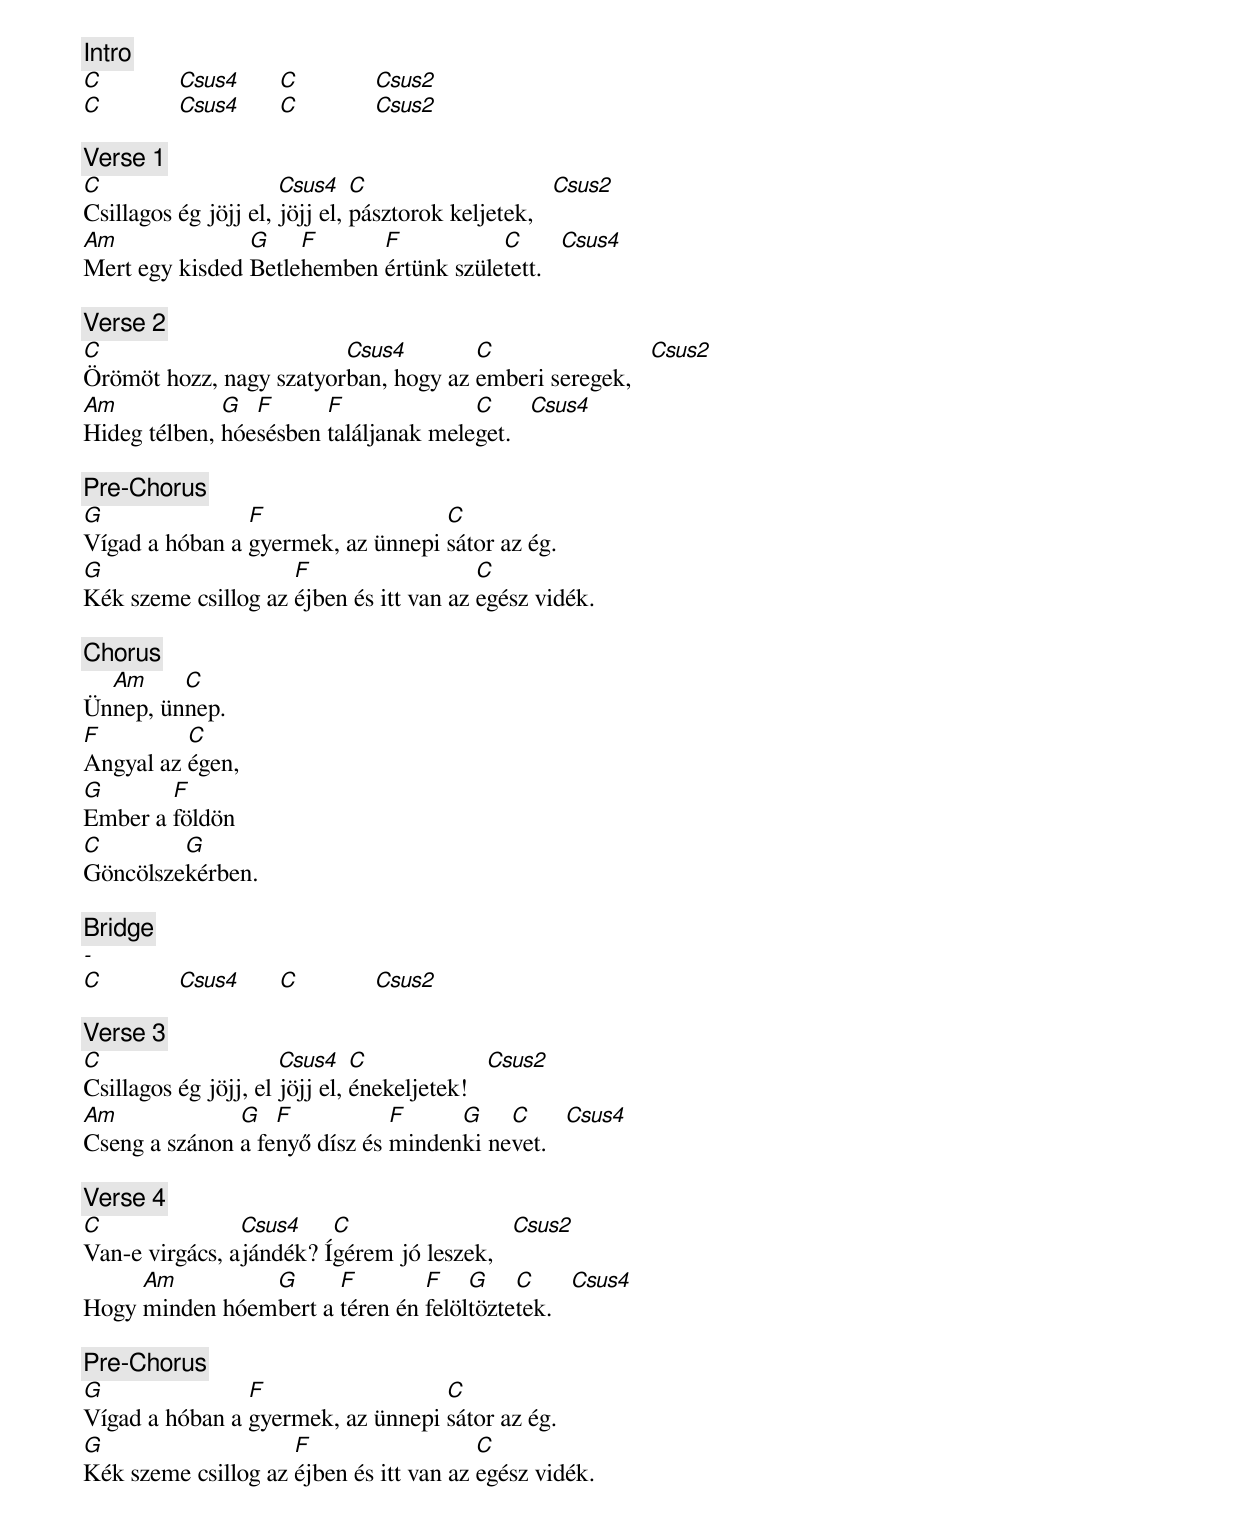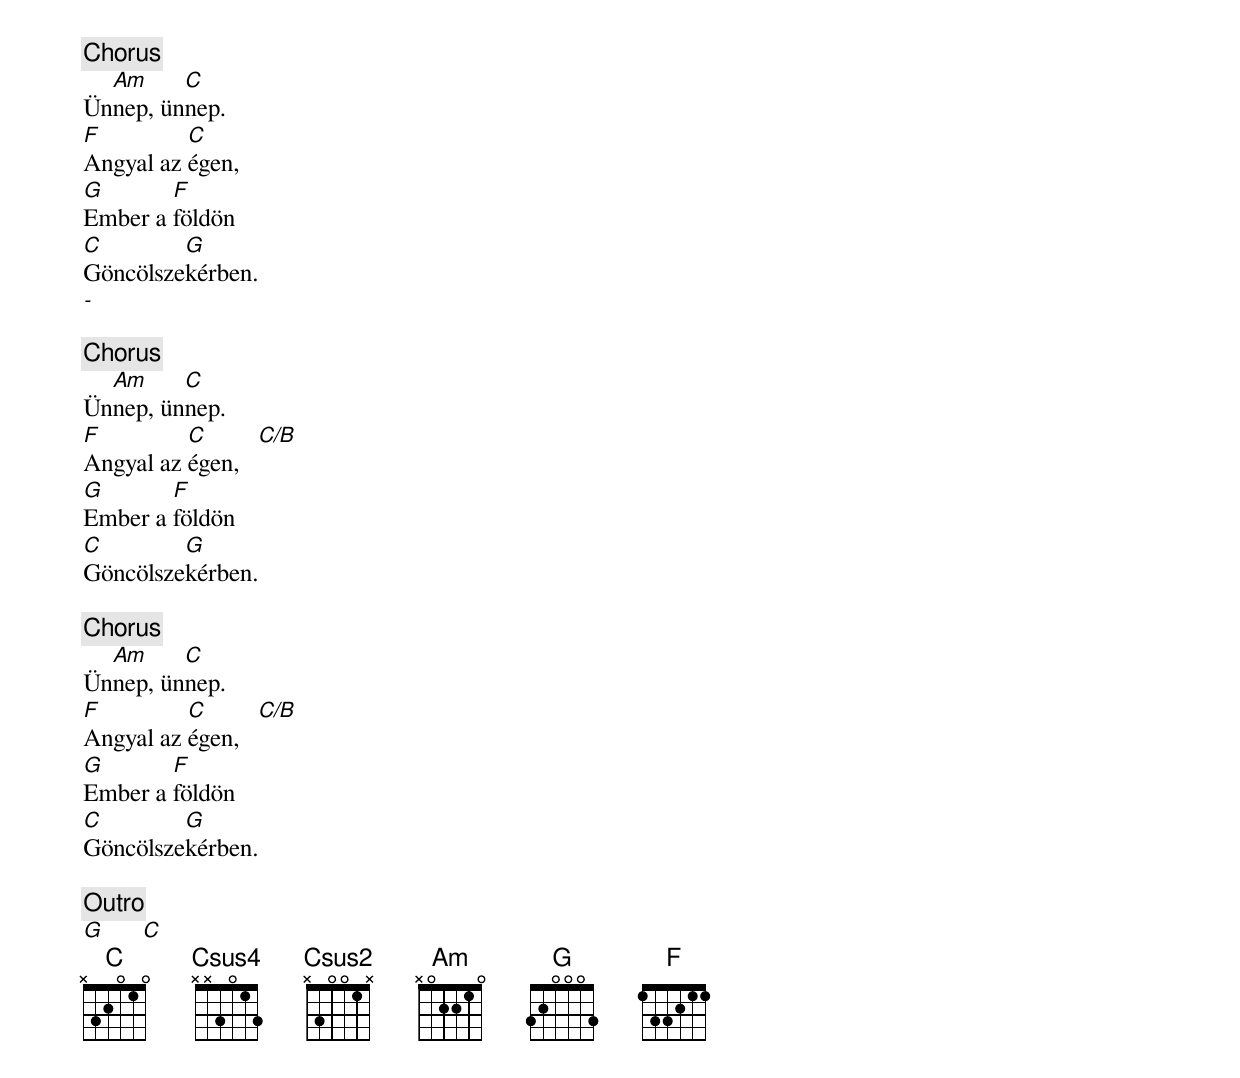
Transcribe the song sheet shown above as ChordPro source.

{c: Intro}
[C]            [Csus4]      [C]            [Csus2]
[C]            [Csus4]      [C]            [Csus2]

{c: Verse 1}
[C]Csillagos ég jöjj el, [Csus4]jöjj el, [C]pásztorok keljetek,   [Csus2]
[Am]Mert egy kisded [G]Betle[F]hemben [F]értünk szüle[C]tett.   [Csus4]

{c: Verse 2}
[C]Örömöt hozz, nagy szatyor[Csus4]ban, hogy az [C]emberi seregek,   [Csus2]
[Am]Hideg télben, [G]hóe[F]sésben [F]találjanak mele[C]get.   [Csus4]

{c: Pre-Chorus}
[G]Vígad a hóban a [F]gyermek, az ünnepi [C]sátor az ég.
[G]Kék szeme csillog az [F]éjben és itt van az [C]egész vidék.

{c: Chorus}
Ün[Am]nep, ün[C]nep.
[F]Angyal az [C]égen,
[G]Ember a [F]földön
[C]Göncölsze[G]kérben.

{c: Bridge}
[-]
[C]            [Csus4]      [C]            [Csus2]

{c: Verse 3}
[C]Csillagos ég jöjj, el [Csus4]jöjj el, [C]énekeljetek!   [Csus2]
[Am]Cseng a szánon [G]a fe[F]nyő dísz és [F]minden[G]ki ne[C]vet.   [Csus4]

{c: Verse 4}
[C]Van-e virgács, a[Csus4]jándék? Í[C]gérem jó leszek,   [Csus2]
Hogy [Am]minden hóem[G]bert a [F]téren én [F]felöl[G]tözte[C]tek.   [Csus4]

{c: Pre-Chorus}
[G]Vígad a hóban a [F]gyermek, az ünnepi [C]sátor az ég.
[G]Kék szeme csillog az [F]éjben és itt van az [C]egész vidék.

{c: Chorus}
Ün[Am]nep, ün[C]nep.
[F]Angyal az [C]égen,
[G]Ember a [F]földön
[C]Göncölsze[G]kérben.
[-]

{c: Chorus}
Ün[Am]nep, ün[C]nep.
[F]Angyal az [C]égen,   [C/B]
[G]Ember a [F]földön
[C]Göncölsze[G]kérben.

{c: Chorus}
Ün[Am]nep, ün[C]nep.
[F]Angyal az [C]égen,   [C/B]
[G]Ember a [F]földön
[C]Göncölsze[G]kérben.

{c: Outro}
[G]      [C]
